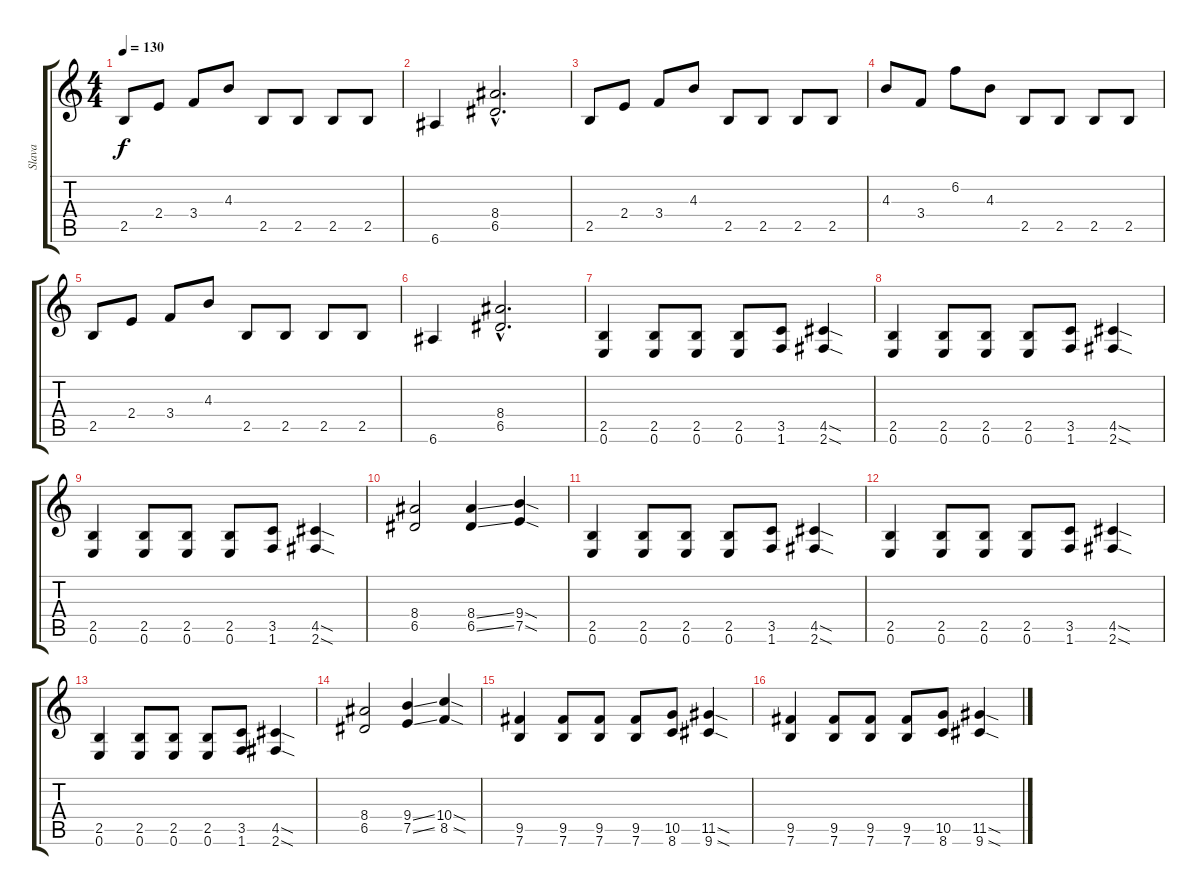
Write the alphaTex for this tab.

\track ("Slava" "Slava") {instrument distortionguitar}
\staff {score tabs}
\tuning (E4 B3 G3 D3 A2 E2) {hide}
\ts (4 4)
\tempo 130
\clef g2
\ks c
2.5.8{dy f} 2.4.8 3.4.8 4.3.8 2.5.8 2.5.8 2.5.8 2.5.8 |
6.6.4 (8.4{hac} 6.5{hac}).2{d} |
2.5.8 2.4.8 3.4.8 4.3.8 2.5.8 2.5.8 2.5.8 2.5.8 |
4.3.8 3.4.8 6.2.8 4.3.8 2.5.8 2.5.8 2.5.8 2.5.8 |
2.5.8 2.4.8 3.4.8 4.3.8 2.5.8 2.5.8 2.5.8 2.5.8 |
6.6.4 (8.4{hac} 6.5{hac}).2{d} |
(2.5 0.6).4 (2.5 0.6).8 (2.5 0.6).8 (2.5 0.6).8 (3.5 1.6).8 (4.5{sod} 2.6{sod}).4 |
(2.5 0.6).4 (2.5 0.6).8 (2.5 0.6).8 (2.5 0.6).8 (3.5 1.6).8 (4.5{sod} 2.6{sod}).4 |
(2.5 0.6).4 (2.5 0.6).8 (2.5 0.6).8 (2.5 0.6).8 (3.5 1.6).8 (4.5{sod} 2.6{sod}).4 |
(8.4 6.5).2 (8.4{ss} 6.5{ss}).4 (9.4{sod} 7.5{sod}).4 |
(2.5 0.6).4 (2.5 0.6).8 (2.5 0.6).8 (2.5 0.6).8 (3.5 1.6).8 (4.5{sod} 2.6{sod}).4 |
(2.5 0.6).4 (2.5 0.6).8 (2.5 0.6).8 (2.5 0.6).8 (3.5 1.6).8 (4.5{sod} 2.6{sod}).4 |
(2.5 0.6).4 (2.5 0.6).8 (2.5 0.6).8 (2.5 0.6).8 (3.5 1.6).8 (4.5{sod} 2.6{sod}).4 |
(8.4 6.5).2 (9.4{ss} 7.5{ss}).4 (10.4{sod} 8.5{sod}).4 |
(9.5 7.6).4 (9.5 7.6).8 (9.5 7.6).8 (9.5 7.6).8 (10.5 8.6).8 (11.5{sod} 9.6{sod}).4 |
(9.5 7.6).4 (9.5 7.6).8 (9.5 7.6).8 (9.5 7.6).8 (10.5 8.6).8 (11.5{sod} 9.6{sod}).4
